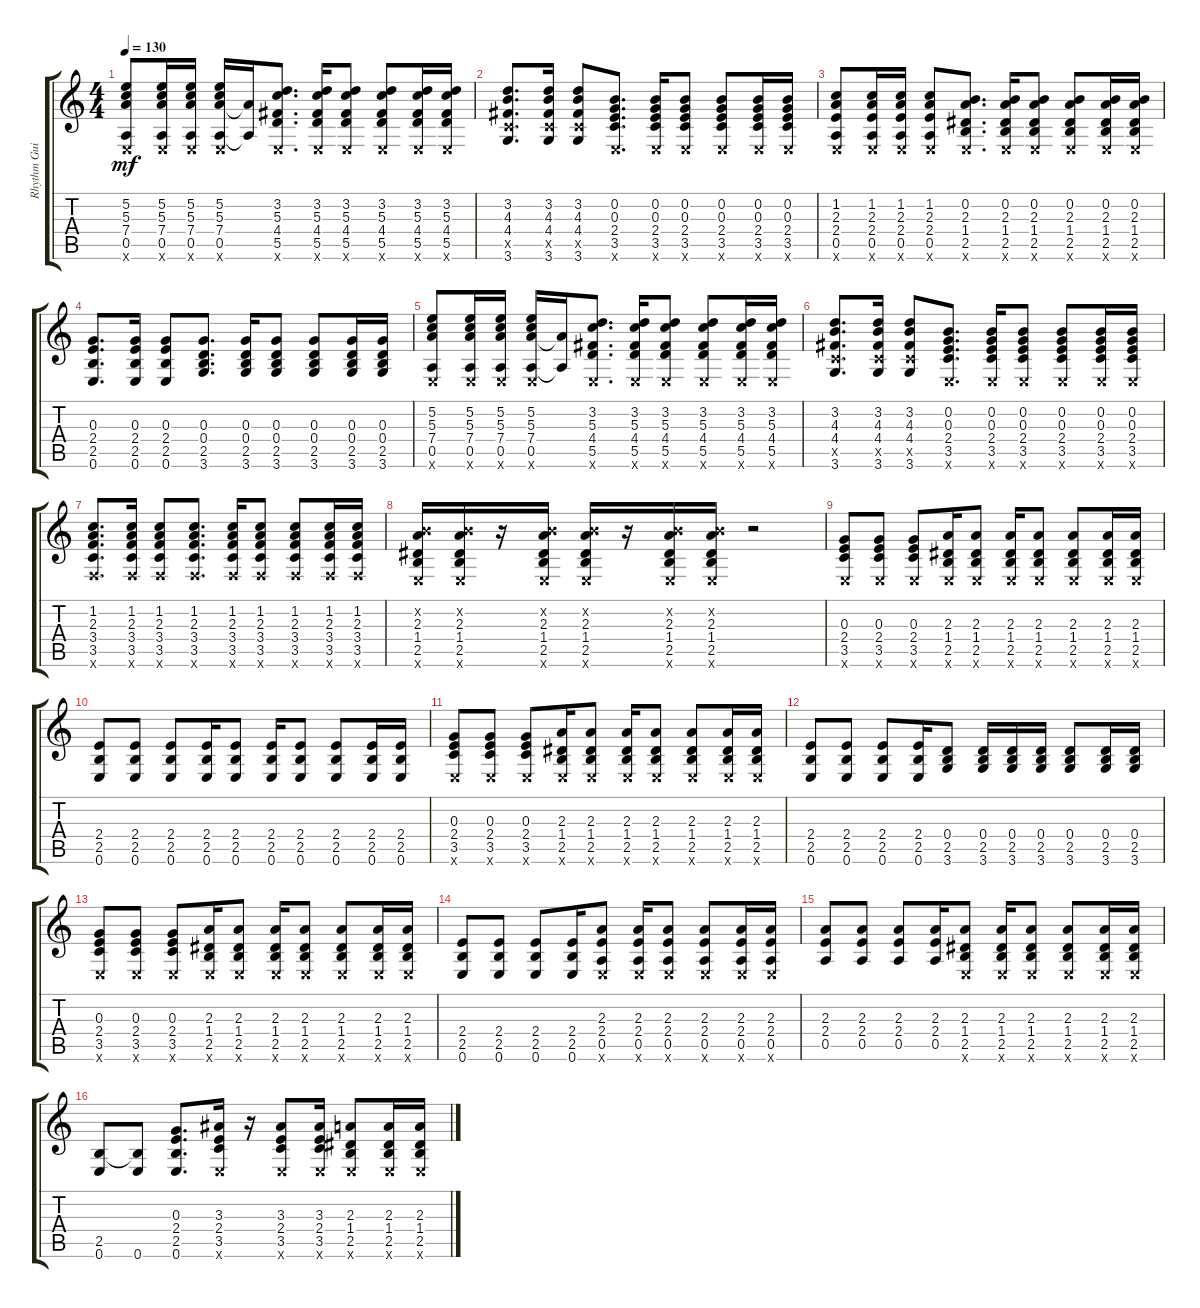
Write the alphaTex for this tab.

\track ("Rhythm Guitar" "Rhythm Gui") {instrument acousticguitarnylon}
\staff {score tabs}
\tuning (E4 B3 G3 D3 A2 E2) {hide}
\ts (4 4)
\tempo 130
\clef g2
\ks c
(5.2 5.3 7.4 0.5 0.6{x}).8{dy mf} (5.2 5.3 7.4 0.5 0.6{x}).16 (5.2 5.3 7.4 0.5 0.6{x}).16 (5.2 5.3 7.4 0.5 0.6{x}).16 (7.4{t} 0.5{t}).16 (3.2 5.3 4.4 5.5 0.6{x}).8{d} (3.2 5.3 4.4 5.5 0.6{x}).16 (3.2 5.3 4.4 5.5 0.6{x}).8 (3.2 5.3 4.4 5.5 0.6{x}).8 (3.2 5.3 4.4 5.5 0.6{x}).16 (3.2 5.3 4.4 5.5 0.6{x}).16 |
(3.2 4.3 4.4 3.5{x} 3.6).8{d} (3.2 4.3 4.4 3.5{x} 3.6).16 (3.2 4.3 4.4 3.5{x} 3.6).8 (0.2 0.3 2.4 3.5 0.6{x}).8{d} (0.2 0.3 2.4 3.5 0.6{x}).16 (0.2 0.3 2.4 3.5 0.6{x}).8 (0.2 0.3 2.4 3.5 0.6{x}).8 (0.2 0.3 2.4 3.5 0.6{x}).16 (0.2 0.3 2.4 3.5 0.6{x}).16 |
(1.2 2.3 2.4 0.5 0.6{x}).8 (1.2 2.3 2.4 0.5 0.6{x}).16 (1.2 2.3 2.4 0.5 0.6{x}).16 (1.2 2.3 2.4 0.5 0.6{x}).8 (0.2 2.3 1.4 2.5 0.6{x}).8{d} (0.2 2.3 1.4 2.5 0.6{x}).16 (0.2 2.3 1.4 2.5 0.6{x}).8 (0.2 2.3 1.4 2.5 0.6{x}).8 (0.2 2.3 1.4 2.5 0.6{x}).16 (0.2 2.3 1.4 2.5 0.6{x}).16 |
(0.3 2.4 2.5 0.6).8{d} (0.3 2.4 2.5 0.6).16 (0.3 2.4 2.5 0.6).8 (0.3 0.4 2.5 3.6).8{d} (0.3 0.4 2.5 3.6).16 (0.3 0.4 2.5 3.6).8 (0.3 0.4 2.5 3.6).8 (0.3 0.4 2.5 3.6).16 (0.3 0.4 2.5 3.6).16 |
(5.2 5.3 7.4 0.5 0.6{x}).8 (5.2 5.3 7.4 0.5 0.6{x}).16 (5.2 5.3 7.4 0.5 0.6{x}).16 (5.2 5.3 7.4 0.5 0.6{x}).16 (7.4{t} 0.5{t}).16 (3.2 5.3 4.4 5.5 0.6{x}).8{d} (3.2 5.3 4.4 5.5 0.6{x}).16 (3.2 5.3 4.4 5.5 0.6{x}).8 (3.2 5.3 4.4 5.5 0.6{x}).8 (3.2 5.3 4.4 5.5 0.6{x}).16 (3.2 5.3 4.4 5.5 0.6{x}).16 |
(3.2 4.3 4.4 3.5{x} 3.6).8{d} (3.2 4.3 4.4 3.5{x} 3.6).16 (3.2 4.3 4.4 3.5{x} 3.6).8 (0.2 0.3 2.4 3.5 0.6{x}).8{d} (0.2 0.3 2.4 3.5 0.6{x}).16 (0.2 0.3 2.4 3.5 0.6{x}).8 (0.2 0.3 2.4 3.5 0.6{x}).8 (0.2 0.3 2.4 3.5 0.6{x}).16 (0.2 0.3 2.4 3.5 0.6{x}).16 |
(1.2 2.3 3.4 3.5 1.6{x}).8{d} (1.2 2.3 3.4 3.5 1.6{x}).16 (1.2 2.3 3.4 3.5 1.6{x}).8 (1.2 2.3 3.4 3.5 1.6{x}).8{d} (1.2 2.3 3.4 3.5 1.6{x}).16 (1.2 2.3 3.4 3.5 1.6{x}).8 (1.2 2.3 3.4 3.5 1.6{x}).8 (1.2 2.3 3.4 3.5 1.6{x}).16 (1.2 2.3 3.4 3.5 1.6{x}).16 |
(0.2{x} 2.3 1.4 2.5 0.6{x}).16 (0.2{x} 2.3 1.4 2.5 0.6{x}).16 r.16 (0.2{x} 2.3 1.4 2.5 0.6{x}).16 (0.2{x} 2.3 1.4 2.5 0.6{x}).16 r.16 (0.2{x} 2.3 1.4 2.5 0.6{x}).16 (0.2{x} 2.3 1.4 2.5 0.6{x}).16 r.2 |
(0.3 2.4 3.5 0.6{x}).8 (0.3 2.4 3.5 0.6{x}).8 (0.3 2.4 3.5 0.6{x}).8 (2.3 1.4 2.5 0.6{x}).16 (2.3 1.4 2.5 0.6{x}).8 (2.3 1.4 2.5 0.6{x}).16 (2.3 1.4 2.5 0.6{x}).8 (2.3 1.4 2.5 0.6{x}).8 (2.3 1.4 2.5 0.6{x}).16 (2.3 1.4 2.5 0.6{x}).16 |
(2.4 2.5 0.6).8 (2.4 2.5 0.6).8 (2.4 2.5 0.6).8 (2.4 2.5 0.6).16 (2.4 2.5 0.6).8 (2.4 2.5 0.6).16 (2.4 2.5 0.6).8 (2.4 2.5 0.6).8 (2.4 2.5 0.6).16 (2.4 2.5 0.6).16 |
(0.3 2.4 3.5 0.6{x}).8 (0.3 2.4 3.5 0.6{x}).8 (0.3 2.4 3.5 0.6{x}).8 (2.3 1.4 2.5 0.6{x}).16 (2.3 1.4 2.5 0.6{x}).8 (2.3 1.4 2.5 0.6{x}).16 (2.3 1.4 2.5 0.6{x}).8 (2.3 1.4 2.5 0.6{x}).8 (2.3 1.4 2.5 0.6{x}).16 (2.3 1.4 2.5 0.6{x}).16 |
(2.4 2.5 0.6).8 (2.4 2.5 0.6).8 (2.4 2.5 0.6).8 (2.4 2.5 0.6).16 (0.4 2.5 3.6).8 (0.4 2.5 3.6).16 (0.4 2.5 3.6).16 (0.4 2.5 3.6).16 (0.4 2.5 3.6).8 (0.4 2.5 3.6).16 (0.4 2.5 3.6).16 |
(0.3 2.4 3.5 0.6{x}).8 (0.3 2.4 3.5 0.6{x}).8 (0.3 2.4 3.5 0.6{x}).8 (2.3 1.4 2.5 0.6{x}).16 (2.3 1.4 2.5 0.6{x}).8 (2.3 1.4 2.5 0.6{x}).16 (2.3 1.4 2.5 0.6{x}).8 (2.3 1.4 2.5 0.6{x}).8 (2.3 1.4 2.5 0.6{x}).16 (2.3 1.4 2.5 0.6{x}).16 |
(2.4 2.5 0.6).8 (2.4 2.5 0.6).8 (2.4 2.5 0.6).8 (2.4 2.5 0.6).16 (2.3 2.4 0.5 0.6{x}).8 (2.3 2.4 0.5 0.6{x}).16 (2.3 2.4 0.5 0.6{x}).8 (2.3 2.4 0.5 0.6{x}).8 (2.3 2.4 0.5 0.6{x}).16 (2.3 2.4 0.5 0.6{x}).16 |
(2.3 2.4 0.5).8 (2.3 2.4 0.5).8 (2.3 2.4 0.5).8 (2.3 2.4 0.5).16 (2.3 1.4 2.5 0.6{x}).8 (2.3 1.4 2.5 0.6{x}).16 (2.3 1.4 2.5 0.6{x}).8 (2.3 1.4 2.5 0.6{x}).8 (2.3 1.4 2.5 0.6{x}).16 (2.3 1.4 2.5 0.6{x}).16 |
(2.5 0.6).8 (2.5{t} 0.6).8 (0.3 2.4 2.5 0.6).8{d} (3.3 2.4 3.5 0.6{x}).16 r.16 (3.3 2.4 3.5 0.6{x}).8 (3.3 2.4 3.5 0.6{x}).16 (2.3 1.4 2.5 0.6{x}).8 (2.3 1.4 2.5 0.6{x}).16 (2.3 1.4 2.5 0.6{x}).16
